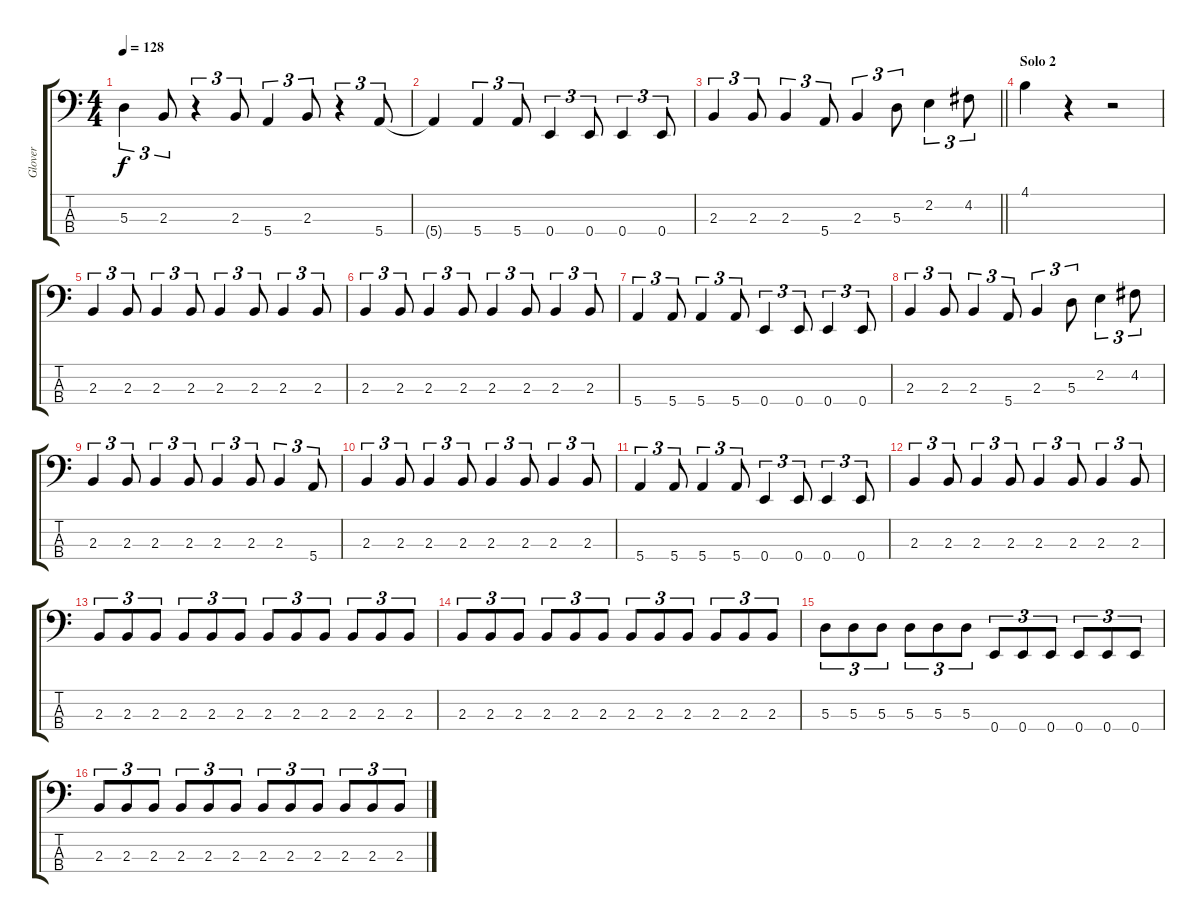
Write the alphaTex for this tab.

\track ("Glover" "Glover") {instrument electricbassfinger}
\staff {score tabs}
\tuning (G2 D2 A1 E1) {hide}
\ts (4 4)
\tempo 128
\clef f4
\ks c
5.3.4{tu (3 2) dy f} 2.3.8{tu (3 2)} r.4{tu (3 2)} 2.3.8{tu (3 2)} 5.4.4{tu (3 2)} 2.3.8{tu (3 2)} r.4{tu (3 2)} 5.4.8{tu (3 2)} |
5.4{t}.4 5.4.4{tu (3 2)} 5.4.8{tu (3 2)} 0.4.4{tu (3 2)} 0.4.8{tu (3 2)} 0.4.4{tu (3 2)} 0.4.8{tu (3 2)} |
\barLineRight lightlight
2.3.4{tu (3 2)} 2.3.8{tu (3 2)} 2.3.4{tu (3 2)} 5.4.8{tu (3 2)} 2.3.4{tu (3 2)} 5.3.8{tu (3 2)} 2.2.4{tu (3 2)} 4.2.8{tu (3 2)} |
\section ("" "Solo 2")
4.1.4 r.4 r.2 |
2.3.4{tu (3 2)} 2.3.8{tu (3 2)} 2.3.4{tu (3 2)} 2.3.8{tu (3 2)} 2.3.4{tu (3 2)} 2.3.8{tu (3 2)} 2.3.4{tu (3 2)} 2.3.8{tu (3 2)} |
2.3.4{tu (3 2)} 2.3.8{tu (3 2)} 2.3.4{tu (3 2)} 2.3.8{tu (3 2)} 2.3.4{tu (3 2)} 2.3.8{tu (3 2)} 2.3.4{tu (3 2)} 2.3.8{tu (3 2)} |
5.4.4{tu (3 2)} 5.4.8{tu (3 2)} 5.4.4{tu (3 2)} 5.4.8{tu (3 2)} 0.4.4{tu (3 2)} 0.4.8{tu (3 2)} 0.4.4{tu (3 2)} 0.4.8{tu (3 2)} |
2.3.4{tu (3 2)} 2.3.8{tu (3 2)} 2.3.4{tu (3 2)} 5.4.8{tu (3 2)} 2.3.4{tu (3 2)} 5.3.8{tu (3 2)} 2.2.4{tu (3 2)} 4.2.8{tu (3 2)} |
2.3.4{tu (3 2)} 2.3.8{tu (3 2)} 2.3.4{tu (3 2)} 2.3.8{tu (3 2)} 2.3.4{tu (3 2)} 2.3.8{tu (3 2)} 2.3.4{tu (3 2)} 5.4.8{tu (3 2)} |
2.3.4{tu (3 2)} 2.3.8{tu (3 2)} 2.3.4{tu (3 2)} 2.3.8{tu (3 2)} 2.3.4{tu (3 2)} 2.3.8{tu (3 2)} 2.3.4{tu (3 2)} 2.3.8{tu (3 2)} |
5.4.4{tu (3 2)} 5.4.8{tu (3 2)} 5.4.4{tu (3 2)} 5.4.8{tu (3 2)} 0.4.4{tu (3 2)} 0.4.8{tu (3 2)} 0.4.4{tu (3 2)} 0.4.8{tu (3 2)} |
2.3.4{tu (3 2)} 2.3.8{tu (3 2)} 2.3.4{tu (3 2)} 2.3.8{tu (3 2)} 2.3.4{tu (3 2)} 2.3.8{tu (3 2)} 2.3.4{tu (3 2)} 2.3.8{tu (3 2)} |
2.3.8{tu (3 2)} 2.3.8{tu (3 2)} 2.3.8{tu (3 2)} 2.3.8{tu (3 2)} 2.3.8{tu (3 2)} 2.3.8{tu (3 2)} 2.3.8{tu (3 2)} 2.3.8{tu (3 2)} 2.3.8{tu (3 2)} 2.3.8{tu (3 2)} 2.3.8{tu (3 2)} 2.3.8{tu (3 2)} |
2.3.8{tu (3 2)} 2.3.8{tu (3 2)} 2.3.8{tu (3 2)} 2.3.8{tu (3 2)} 2.3.8{tu (3 2)} 2.3.8{tu (3 2)} 2.3.8{tu (3 2)} 2.3.8{tu (3 2)} 2.3.8{tu (3 2)} 2.3.8{tu (3 2)} 2.3.8{tu (3 2)} 2.3.8{tu (3 2)} |
5.3.8{tu (3 2)} 5.3.8{tu (3 2)} 5.3.8{tu (3 2)} 5.3.8{tu (3 2)} 5.3.8{tu (3 2)} 5.3.8{tu (3 2)} 0.4.8{tu (3 2)} 0.4.8{tu (3 2)} 0.4.8{tu (3 2)} 0.4.8{tu (3 2)} 0.4.8{tu (3 2)} 0.4.8{tu (3 2)} |
2.3.8{tu (3 2)} 2.3.8{tu (3 2)} 2.3.8{tu (3 2)} 2.3.8{tu (3 2)} 2.3.8{tu (3 2)} 2.3.8{tu (3 2)} 2.3.8{tu (3 2)} 2.3.8{tu (3 2)} 2.3.8{tu (3 2)} 2.3.8{tu (3 2)} 2.3.8{tu (3 2)} 2.3.8{tu (3 2)}
